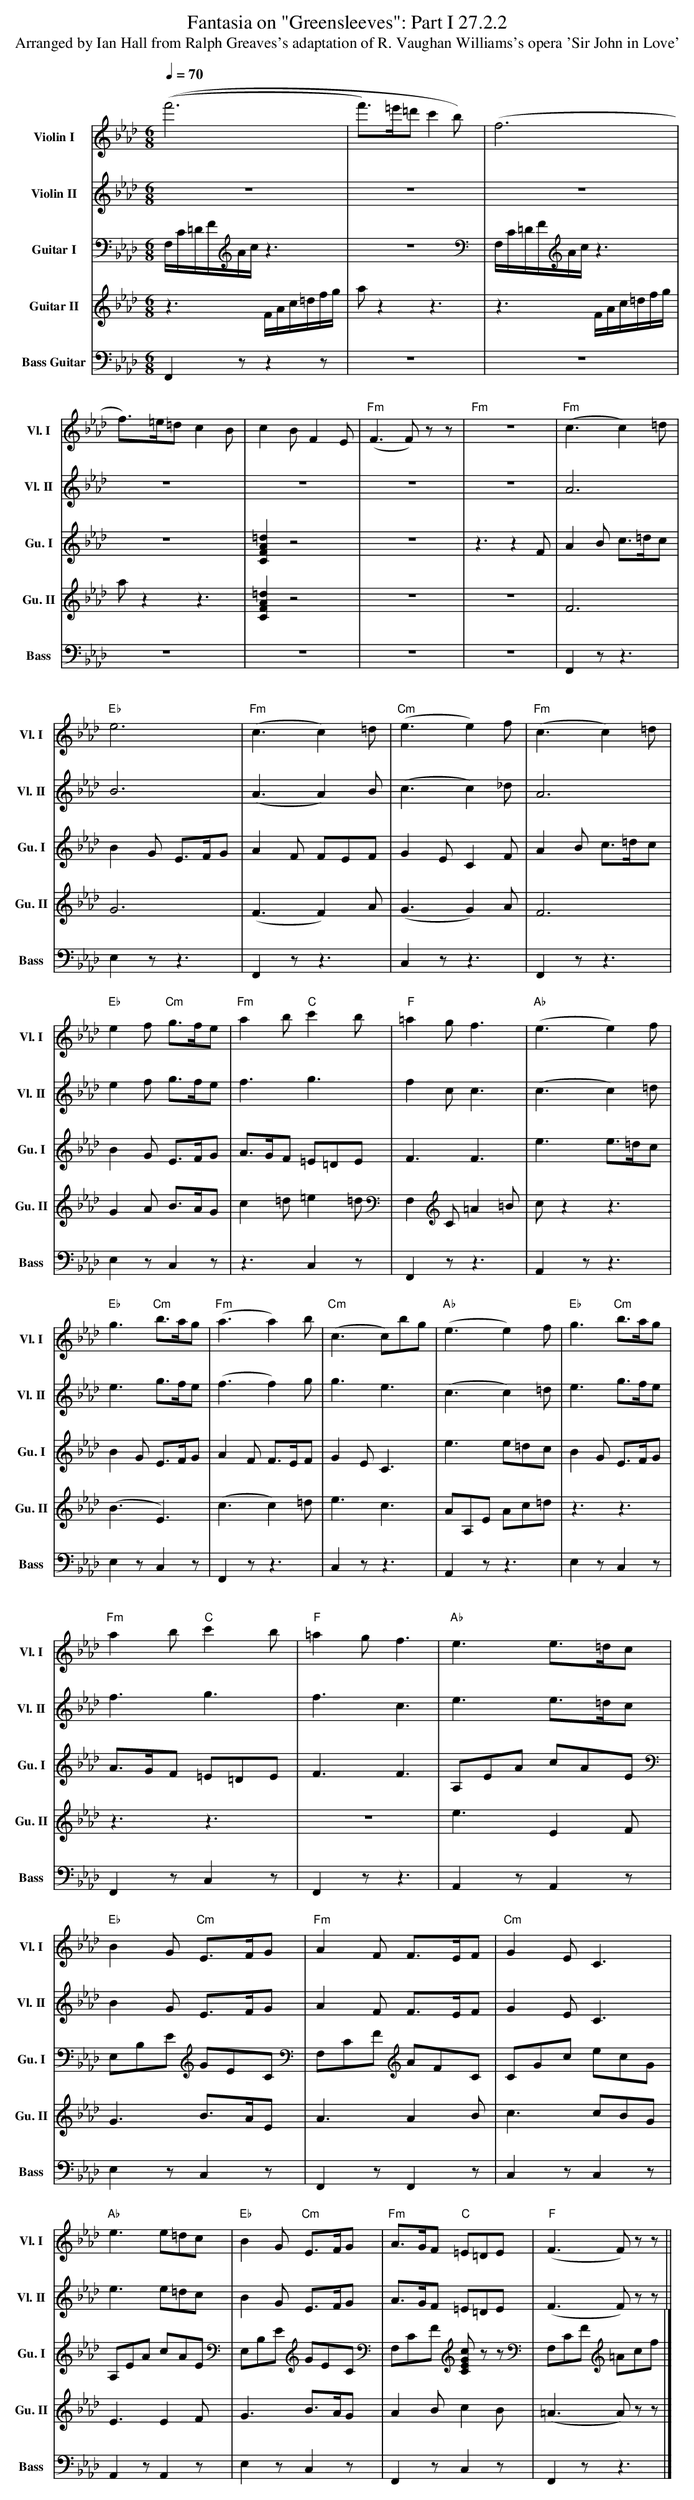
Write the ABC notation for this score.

X:1
T:Fantasia on "Greensleeves": Part I 27.2.2
T:Arranged by Ian Hall from Ralph Greaves's adaptation of R. Vaughan Williams's opera 'Sir John in Love'
M:6/8
L:1/8
Q:1/4=70
K:Fm
V:1  nm="Violin I"  snm="Vl. I"
V:2  nm="Violin II" snm="Vl. II"
V:3  nm="Guitar I"  snm="Gu. I"
V:4  nm="Guitar II" snm="Gu. II"
V:5  clef=bass middle=d nm="Bass Guitar" snm="Bass"
V:1
((f'6 | f')>=e'=d'c'2b) | (f6 | f)>=e=d c2B | c2 B F2 E |\
"Fm"(F3 F)z z | "Fm" z6 | "Fm"(c3 c2)=d | "Eb"e6 |\
"Fm"(c3 c2)=d | "Cm"(e3 e2)f | "Fm"(c3 c2)=d |\
"Eb"e2f "Cm"g>fe | "Fm"a2b "C"c'2b | "F"=a2g f3 |\
"Ab"(e3 e2)f | "Eb"g3 "Cm"b>ag | "Fm"(a3 a2)b | "Cm"(c3 c)bg |\
"Ab"(e3 e2)f | "Eb"g3 "Cm"b>ag | "Fm"a2b "C"c'2b | "F"=a2 g f3 |\
"Ab"e3 e>=dc | "Eb"B2G "Cm"E>FG | "Fm"A2F F>EF | "Cm"G2E C3 |\
"Ab"e3 e=dc |\
"Eb"B2G "Cm"E>FG | "Fm"A>GF "C"=E=DE | "F"(F3 F)zz ||\
V:2
z6 | z6 | z6 | z6 | z6 |\
z6 | z6 | A6 | B6 | (A3 A2)B | (c3 c2)_d | A6 |\
e2f g>fe | f3 g3 | f2c c3 | (c3 c2)=d | e3 g>fe | (f3 f2)g | g3 e3 |\
(c3 c2)=d | e3 g>fe | f3 g3 | f3 c3 | e3 e>=dc | B2G E>FG | A2F F>EF | G2E C3 |\
e3 e=dc |\
B2G E>FG | A>GF =E=DE | (F3 F)zz ||\
V:3
F,/C/=D/F/A/c/ z3 | z6 | F,/C/=D/F/A/c/ z3 | z6 | [F2A2C2=d2]z4 |\
z6 | z3 z2F | A2 B c>=dc | B2G E>FG | A2F FEF | G2E C2F | A2B c>=dc |\
B2G E>FG | A>GF =E=DE | F3 F3 | e3 e>=dc | B2G E>FG | A2F F>EF | G2E C3 |\
e3 e=dc | B2G E>FG | A>GF =E=DE | F3 F3 |\
A,EA cAE | E,B,E GEC | F,CF AFC | CGc ecG |\
A,EA cAE | E,B,E GEC | F,CF [CEGc]zz | F,CF =Acf |]
V:4
z3 F/A/c/=d/f/g/ | az2 z3 | z3 F/A/c/=d/f/g/ | az2 z3 | [F2A2C2=d2]z4 |
z6 | z6 | F6 | G6 | (F3 F2)A | (G3 G2)A | F6 |
G2A B>AG | c2=d =e2=d | F,2 C=A2=B | cz2 z3 | (B3 E3) | (c3 c2)=d | e3 c3 |
AA,E Ac=d | z3 z3 | z3 z3 | z6 |\
e3 E2F | G3 B>AE | A3 A2B | c3 cBG |
E3 E2F | G3 B>AG | A2B c2B | (=A3 A)zz |]
V:5
F2 z z2 z | z6 | z6 | z6 | z6 |\
z6 | z6 | F2z z3 | e2z z3 | F2z z3 | c2z z3 | F2z z3 |\
e2z c2z | z3 c2z | F2z z3 | A2z z3 | e2z c2z | F2z z3 | c2z z3 |\
A2z z3 | e2z c2z | F2z c2z | F2z z3 | A2z A2z | e2z c2z | F2z F2z | c2z c2z | A2z A2z |\
e2z c2z | F2z c2z | F2z z3 |]
